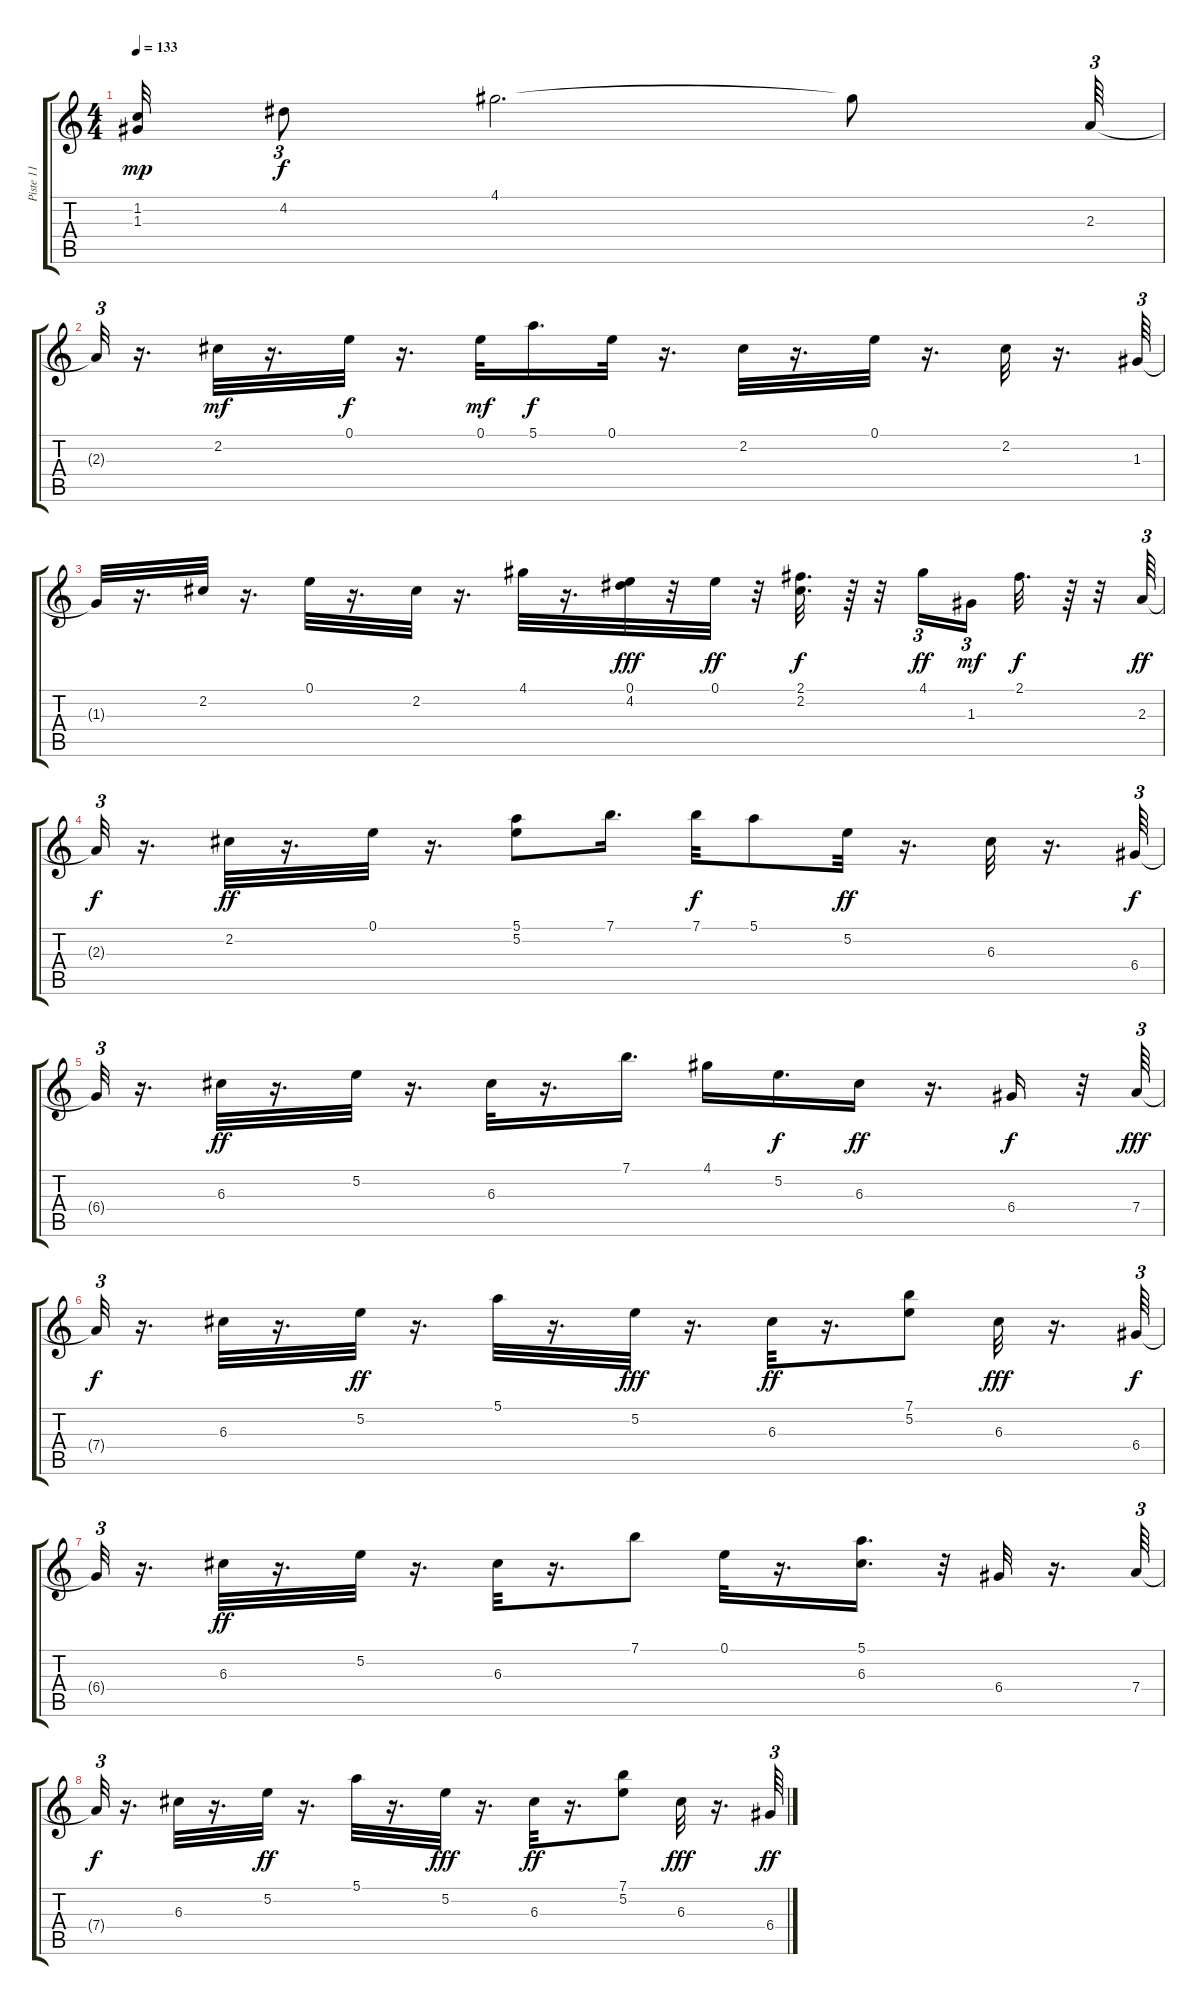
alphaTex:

\track ("Piste 11" "Piste 11") {solo instrument acousticguitarsteel}
\staff {score tabs}
\tuning (E4 B3 G3 D3 A2 E2) {hide}
\ts (4 4)
\tempo 133
\clef g2
\ks c
(1.2 1.3).32{dy mp} 4.2.8{tu (3 2) dy f} 4.1.2{d} 4.1{t}.8 2.3.64{tu (3 2)} |
2.3{t}.32{tu (3 2)} r.16{d} 2.2.32{dy mf} r.16{d} 0.1.32{dy f} r.16{d} 0.1.32{dy mf} 5.1.16{d dy f} 0.1.32 r.16{d} 2.2.32 r.16{d} 0.1.32 r.16{d} 2.2.32 r.16{d} 1.3.64{tu (3 2)} |
1.3{t}.32 r.16{d} 2.2.32 r.16{d} 0.1.32 r.16{d} 2.2.32 r.16{d} 4.1.32 r.16{d} (0.1 4.2).32{dy fff} r.32 0.1.32{dy ff} r.32 (2.1 2.2).32{d dy f} r.64 r.32 4.1.16{tu (3 2) dy ff} 1.3.16{tu (3 2) dy mf beam splitsecondary} 2.1.32{d dy f} r.64 r.32 2.3.64{tu (3 2) dy ff} |
2.3{t}.32{tu (3 2) dy f} r.16{d} 2.2.32{dy ff} r.16{d} 0.1.32 r.16{d} (5.1 5.2).8 7.1.16{d} 7.1.32{dy f} 5.1.8 5.2.32{dy ff} r.16{d} 6.3.32 r.16{d} 6.4.64{tu (3 2) dy f} |
6.4{t}.32{tu (3 2)} r.16{d} 6.3.32{dy ff} r.16{d} 5.2.32 r.16{d} 6.3.32 r.16{d} 7.1.16{d} 4.1.16 5.2.16{d dy f} 6.3.16{dy ff} r.16{d} 6.4.16{dy f} r.32 7.4.64{tu (3 2) dy fff} |
7.4{t}.32{tu (3 2) dy f} r.16{d} 6.3.32 r.16{d} 5.2.32{dy ff} r.16{d} 5.1.32 r.16{d} 5.2.32{dy fff} r.16{d} 6.3.32{dy ff} r.16{d} (7.1 5.2).8 6.3.32{dy fff} r.16{d} 6.4.64{tu (3 2) dy f} |
6.4{t}.32{tu (3 2)} r.16{d} 6.3.32{dy ff} r.16{d} 5.2.32 r.16{d} 6.3.32 r.16{d} 7.1.8 0.1.32 r.16{d} (5.1 6.3).16{d} r.32 6.4.32 r.16{d} 7.4.64{tu (3 2)} |
7.4{t}.32{tu (3 2) dy f} r.16{d} 6.3.32 r.16{d} 5.2.32{dy ff} r.16{d} 5.1.32 r.16{d} 5.2.32{dy fff} r.16{d} 6.3.32{dy ff} r.16{d} (7.1 5.2).8 6.3.32{dy fff} r.16{d} 6.4.64{tu (3 2) dy ff}
